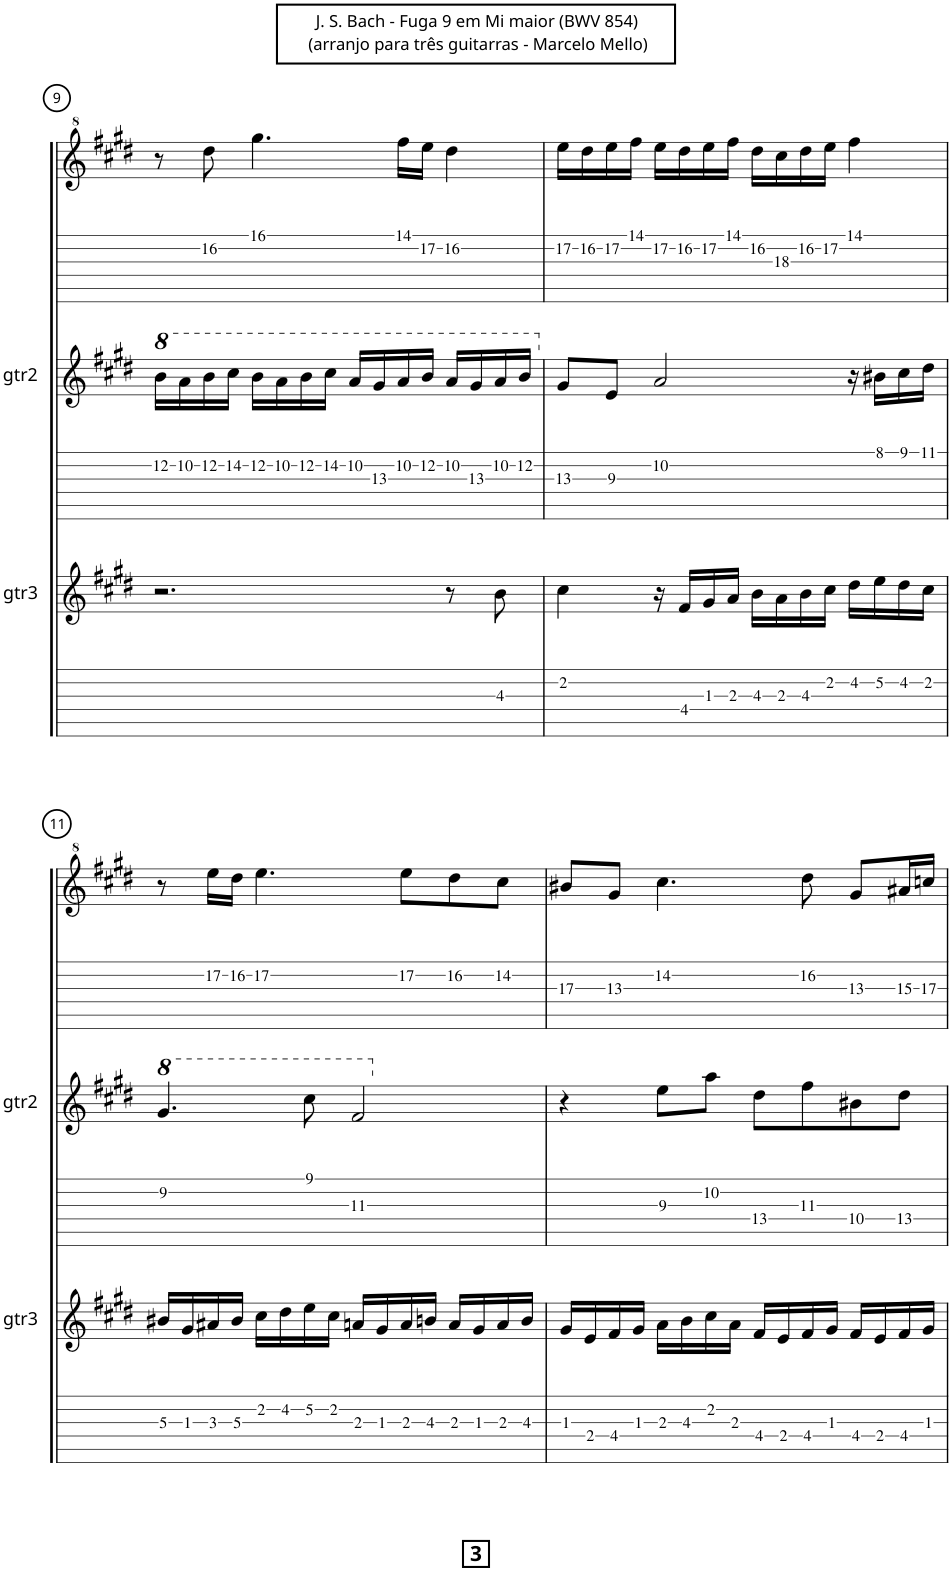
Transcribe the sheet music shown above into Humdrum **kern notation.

**kern	**kern	**kern	**kern	**kern	**kern
*part6	*part5	*part4	*part3	*part2	*part1
*staff6	*staff5	*staff4	*staff3	*staff2	*staff1
*I"Guitarra elétrica [Tablatura]	*I"gtr3 6ª em Re	*I"Guitarra elétrica [Tablatura]	*I"gtr2	*I"Guitarra elétrica [Tablatura]	*I"gtr1
*	*I'gtr3	*	*I'gtr2	*	*
!!LO:PB:g=z
*	*clefG2	*	*clefG2	*	*clefG^2
*	*Trd7c12	*	*Trd7c12	*	*Trd7c12
*k[f#c#g#d#]	*k[f#c#g#d#]	*k[f#c#g#d#]	*k[f#c#g#d#]	*k[f#c#g#d#]	*k[f#c#g#d#]
*M4/4	*M4/4	*M4/4	*M4/4	*M4/4	*M4/4
*	*	*	*8va	*	*
=9	=9	=9	=9	=9	=9
2.r	2.r	16bLL	16bb\LL	8r	8r
.	.	16aJ	16aa\	.	.
.	.	16bL	16bb\	8dd#	8ddd#\
.	.	16cc#JJ	16ccc#\JJ	.	.
.	.	16bLL	16bb\LL	4.gg#	4.ggg#\
.	.	16aJ	16aa\	.	.
.	.	16bL	16bb\	.	.
.	.	16cc#JJ	16ccc#\JJ	.	.
.	.	16aLL	16aa/LL	.	.
.	.	16g#J	16gg#/	.	.
.	.	16aL	16aa/	16ff#LL	16fff#\LL
.	.	16bJJ	16bb/JJ	16eeJJ	16eee\JJ
8r	8r	16aLL	16aa/LL	4dd#	4ddd#\
.	.	16g#J	16gg#/	.	.
8B	8b\	16aL	16aa/	.	.
.	.	16bJJ	16bb/JJ	.	.
=10	=10	=10	=10	=10	=10
*	*	*	*X8va	*	*
4c#	4cc#\	8g#L	8g#/L	16eeLL	16eee\LL
.	.	.	.	16dd#J	16ddd#\
.	.	8eJ	8e/J	16eeL	16eee\
.	.	.	.	16ff#JJ	16fff#\JJ
16r	16r	2a	2a/	16eeLL	16eee\LL
16F#LL	16f#/LL	.	.	16dd#J	16ddd#\
16G#	16g#/	.	.	16eeL	16eee\
16AJJ	16a/JJ	.	.	16ff#JJ	16fff#\JJ
16BLL	16b\LL	.	.	16dd#LL	16ddd#\LL
16AJ	16a\	.	.	16cc#J	16ccc#\
16BL	16b\	.	.	16dd#L	16ddd#\
16c#JJ	16cc#\JJ	.	.	16eeJJ	16eee\JJ
16d#LL	16dd#\LL	16r	16r	4ff#	4fff#\
16eJ	16ee\	16b#XLL	16b#X\LL	.	.
16d#L	16dd#\	16cc#X	16cc#\	.	.
16c#JJ	16cc#\JJ	16dd#JJ	16dd#\JJ	.	.
!!LO:LB:g=z
=11	=11	=11	=11	=11	=11
*	*	*	*8va	*	*
16B#XLL	16b#X/LL	4.g#X	4.gg#/	8r	8r
16G#XJ	16g#/	.	.	.	.
16A#XL	16a#X/	.	.	16eeLL	16eee\LL
16cJJ	16b#/JJ	.	.	16dd#JJ	16ddd#\JJ
16c#XLL	16cc#\LL	.	.	4.ee	4.eee\
16d#J	16dd#\	.	.	.	.
16eL	16ee\	8cc#X	8ccc#\	.	.
16c#JJ	16cc#\JJ	.	.	.	.
16AnLL	16an/LL	2f#X	2ff#/	.	.
16G#J	16g#/	.	.	.	.
16AL	16a/	.	.	8ee	8eee\L
16BnJJ	16bn/JJ	.	.	.	.
16ALL	16a/LL	.	.	8dd#L	8ddd#\
16G#J	16g#/	.	.	.	.
16AL	16a/	.	.	8cc#J	8ccc#\J
16BJJ	16b/JJ	.	.	.	.
=12	=12	=12	=12	=12	=12
*	*	*	*X8va	*	*
16G#LL	16g#/LL	4r	4r	8b#XL	8bb#X/L
16EJ	16e/	.	.	.	.
16F#L	16f#/	.	.	8g#J	8gg#/J
16G#JJ	16g#/JJ	.	.	.	.
16ALL	16a\LL	8eL	8ee\L	4.cc#X	4.ccc#\
16BJ	16b\	.	.	.	.
16c#L	16cc#\	8aJ	8aa\J	.	.
16AJJ	16a\JJ	.	.	.	.
16F#LL	16f#/LL	8d#L	8dd#\L	.	.
16EJ	16e/	.	.	.	.
16F#L	16f#/	8f#J	8ff#\	8dd#X	8ddd#\
16G#JJ	16g#/JJ	.	.	.	.
16F#LL	16f#/LL	8B#XL	8b#X\	8g#XL	8gg#/L
16EJ	16e/	.	.	.	.
16F#L	16f#/	8d#J	8dd#\J	16a#XL	16aa#X/L
16G#JJ	16g#/JJ	.	.	16ccJJ	16cccn/JJ
=	=	=	=	=	=
*-	*-	*-	*-	*-	*-
